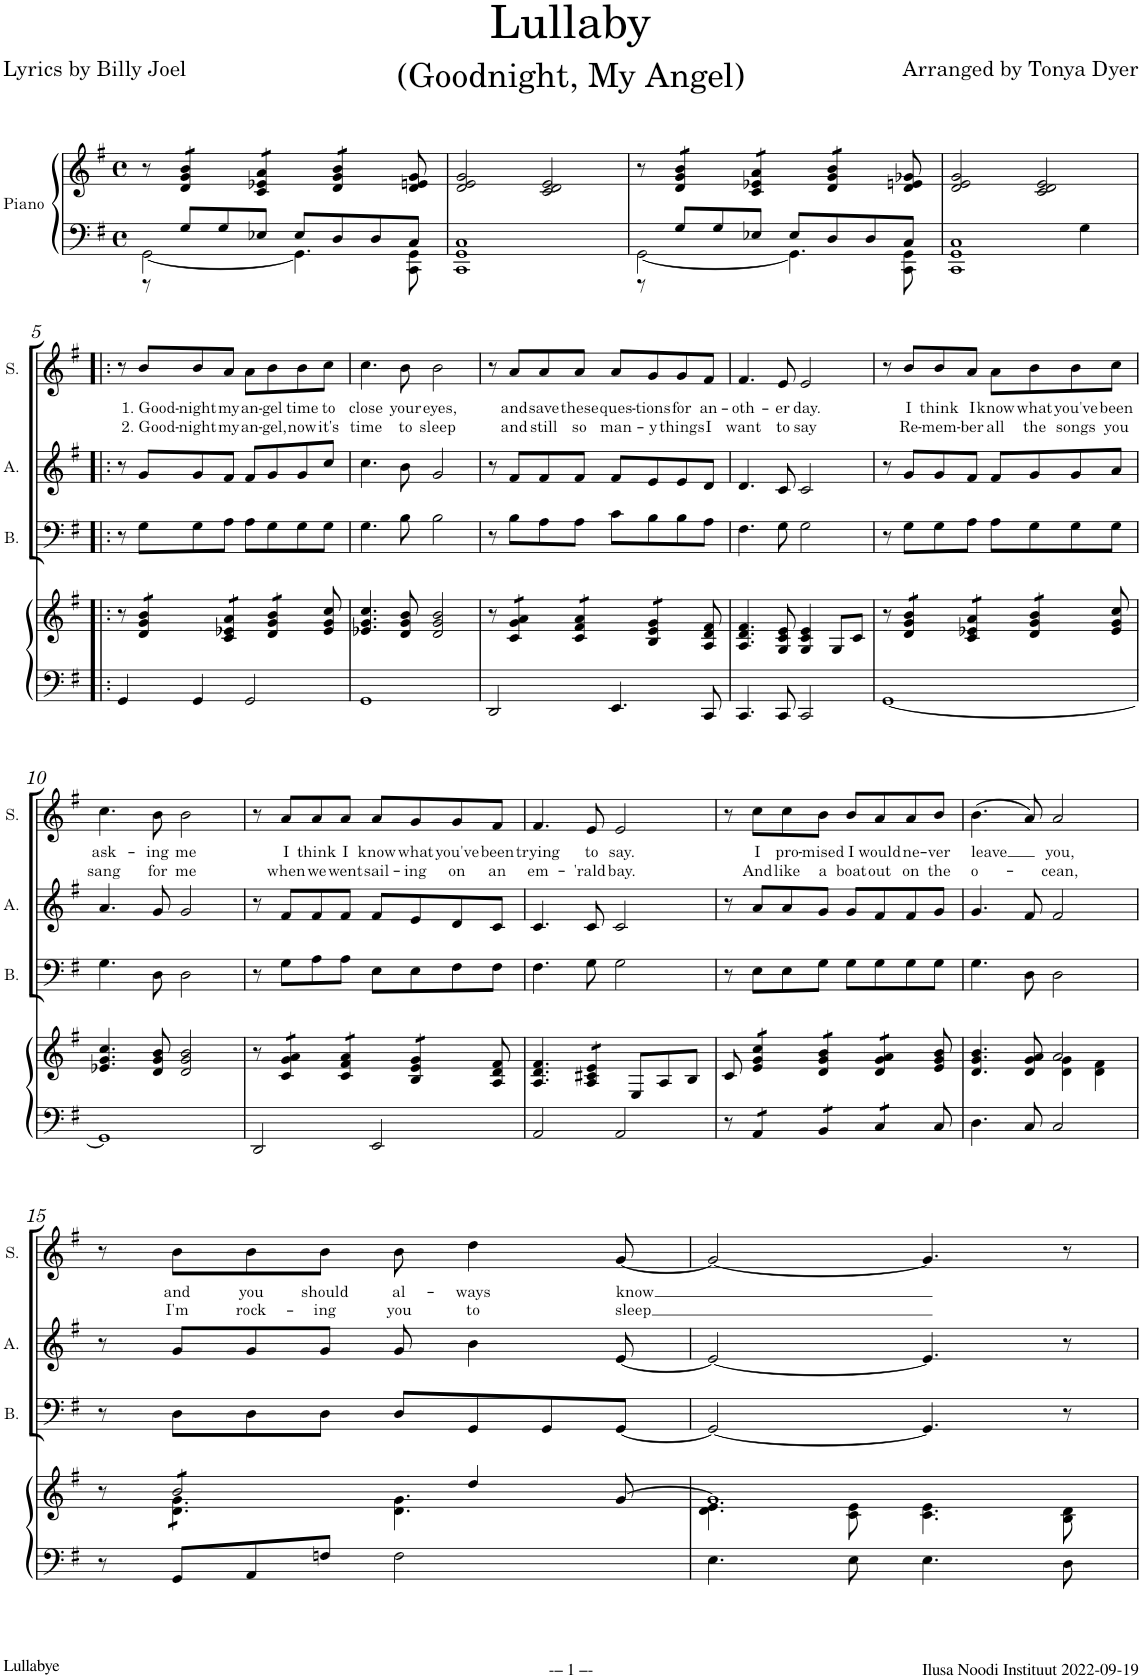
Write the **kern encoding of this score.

**kern	**kern	**kern	**kern	**kern	**text	**text
*part4	*part4	*part3	*part2	*part1	*part1	*part1
*staff5	*staff4	*staff3	*staff2	*staff1	*staff1	*staff1
*I"Piano	*	*I"Bass	*I"Alto	*I"Soprano	*	*
*I'Pno	*	*I'B.	*I'A.	*I'S.	*	*
*clefF4	*clefG2	*clefF4	*clefG2	*clefG2	*	*
*k[f#]	*k[f#]	*k[f#]	*k[f#]	*k[f#]	*	*
*M4/4	*M4/4	*M4/4	*M4/4	*M4/4	*	*
*met(c)	*met(c)	*met(c)	*met(c)	*met(c)	*	*
=1	=1	=1	=1	=1	=1	=1
*^	*	*	*	*	*	*
[2GG\	8r	8r	1r	1r	1r	.	.
*	*	*tremolo	*	*	*	*	*
.	8G/L	8d/ 8g/ 8b/L	.	.	.	.	.
.	8G/	8d/ 8g/ 8b/J	.	.	.	.	.
.	8E-X/J	8c/ 8e-X/ 8a/L	.	.	.	.	.
4.GG\]	8E-/L	8c/ 8e-X/ 8a/J	.	.	.	.	.
.	8D/	8d/ 8g/ 8b/L	.	.	.	.	.
.	8D/	8d/ 8g/ 8b/J	.	.	.	.	.
*	*	*Xtremolo	*	*	*	*	*
8CC\ 8GG\	8C/J	8d/ 8en/ 8g/	.	.	.	.	.
*v	*v	*	*	*	*	*	*
=2	=2	=2	=2	=2	=2	=2
1CC 1GG 1C	2d/ 2e/ 2g/	1r	1r	1r	.	.
.	2c/ 2d/ 2e/	.	.	.	.	.
=3	=3	=3	=3	=3	=3	=3
*^	*	*	*	*	*	*
[<2GG\	8r	8r	1r	1r	1r	.	.
*	*	*tremolo	*	*	*	*	*
.	8G/L	8d/ 8g/ 8b/L	.	.	.	.	.
.	8G/	8d/ 8g/ 8b/J	.	.	.	.	.
.	8E-X/J	8c/ 8e-X/ 8a/L	.	.	.	.	.
4.GG\]	8E-/L	8c/ 8e-X/ 8a/J	.	.	.	.	.
.	8D/	8d/ 8g/ 8b/L	.	.	.	.	.
.	8D/	8d/ 8g/ 8b/J	.	.	.	.	.
*	*	*Xtremolo	*	*	*	*	*
8CC\ 8GG\	8C/J	8d/ 8en/ 8g-X/	.	.	.	.	.
=4	=4	=4	=4	=4	=4	=4	=4
1CC 1GG 1C	2.ryy	2d/ 2e/ 2g/	1r	1r	1r	.	.
.	.	2c/ 2d/ 2e/	.	.	.	.	.
.	4G\	.	.	.	.	.	.
*v	*v	*	*	*	*	*	*
!!LO:LB:g=z
=5!|:	=5!|:	=5!|:	=5!|:	=5!|:	=5!|:	=5!|:
4GG/	8r	8r	8r	8r	.	.
!	!	!	!	!	!LO:LY:b	!LO:LY:b
*	*tremolo	*	*	*	*	*
.	8d/ 8g/ 8b/L	8G\L	8g/L	8b/L	1. Good-	2. Good-
!	!	!	!	!	!LO:LY:b	!LO:LY:b
4GG/	8d/ 8g/ 8b/J	8G\	8g/	8b/	-night	-night
!	!	!	!	!	!LO:LY:b	!LO:LY:b
.	8c/ 8e-X/ 8a/L	8A\J	8f#/J	8a/J	my	my
!	!	!	!	!	!LO:LY:b	!LO:LY:b
2GG/	8c/ 8e-X/ 8a/J	8A\L	8f#/L	8a\L	an-	an-
!	!	!	!	!	!LO:LY:b	!LO:LY:b
.	8d/ 8g/ 8b/L	8G\	8g/	8b\	-gel	-gel,
!	!	!	!	!	!LO:LY:b	!LO:LY:b
.	8d/ 8g/ 8b/J	8G\	8g/	8b\	time	now
*	*Xtremolo	*	*	*	*	*
!	!	!	!	!	!LO:LY:b	!LO:LY:b
.	8e-/ 8g/ 8cc/	8G\J	8cc/J	8cc\J	to	it's
=6	=6	=6	=6	=6	=6	=6
!	!	!	!	!	!LO:LY:b	!LO:LY:b
1GG	4.e-X/ 4.g/ 4.cc/	4.G\	4.cc\	4.cc\	close	time
!	!	!	!	!	!LO:LY:b	!LO:LY:b
.	8d/ 8g/ 8b/	8B\	8b\	8b\	your	to
!	!	!	!	!	!LO:LY:b	!LO:LY:b
.	2d/ 2g/ 2b/	2B\	2g/	2b\	eyes,	sleep
=7	=7	=7	=7	=7	=7	=7
2DD/	8r	8r	8r	8r	.	.
!	!	!	!	!	!LO:LY:b	!LO:LY:b
*	*tremolo	*	*	*	*	*
.	8c/ 8g/ 8a/L	8B\L	8f#/L	8a/L	and	and
!	!	!	!	!	!LO:LY:b	!LO:LY:b
.	8c/ 8g/ 8a/J	8A\	8f#/	8a/	save	still
!	!	!	!	!	!LO:LY:b	!LO:LY:b
.	8c/ 8f#/ 8a/L	8A\J	8f#/J	8a/J	these	so
!	!	!	!	!	!LO:LY:b	!LO:LY:b
4.EE/	8c/ 8f#/ 8a/J	8c\L	8f#/L	8a/L	ques-	man-
!	!	!	!	!	!LO:LY:b	!LO:LY:b
.	8B/ 8e/ 8g/L	8B\	8e/	8g/	-tions	-y
!	!	!	!	!	!LO:LY:b	!LO:LY:b
.	8B/ 8e/ 8g/J	8B\	8e/	8g/	for	things
*	*Xtremolo	*	*	*	*	*
!	!	!	!	!	!LO:LY:b	!LO:LY:b
8CC/	8A/ 8d/ 8f#/	8A\J	8d/J	8f#/J	an-	I
=8	=8	=8	=8	=8	=8	=8
!	!	!	!	!	!LO:LY:b	!LO:LY:b
4.CC/	4.A/ 4.d/ 4.f#/	4.F#\	4.d/	4.f#/	-oth-	want
!	!	!	!	!	!LO:LY:b	!LO:LY:b
8CC/	8G/ 8c/ 8e/	8G\	8c/	8e/	-er	to
!	!	!	!	!	!LO:LY:b	!LO:LY:b
2CC/	4G/ 4c/ 4e/	2G\	2c/	2e/	day.	say
.	8G/L	.	.	.	.	.
.	8c/J	.	.	.	.	.
=9	=9	=9	=9	=9	=9	=9
[1GG	8r	8r	8r	8r	.	.
!	!	!	!	!	!LO:LY:b	!LO:LY:b
*	*tremolo	*	*	*	*	*
.	8d/ 8g/ 8b/L	8G\L	8g/L	8b/L	I	Re-
!	!	!	!	!	!LO:LY:b	!LO:LY:b
.	8d/ 8g/ 8b/J	8G\	8g/	8b/	think	-mem-
!	!	!	!	!	!LO:LY:b	!LO:LY:b
.	8c/ 8e-X/ 8a/L	8A\J	8f#/J	8a/J	I	-ber
!	!	!	!	!	!LO:LY:b	!LO:LY:b
.	8c/ 8e-X/ 8a/J	8A\L	8f#/L	8a\L	know	all
!	!	!	!	!	!LO:LY:b	!LO:LY:b
.	8d/ 8g/ 8b/L	8G\	8g/	8b\	what	the
!	!	!	!	!	!LO:LY:b	!LO:LY:b
.	8d/ 8g/ 8b/J	8G\	8g/	8b\	you've	songs
*	*Xtremolo	*	*	*	*	*
!	!	!	!	!	!LO:LY:b	!LO:LY:b
.	8e-/ 8g/ 8cc/	8G\J	8a/J	8cc\J	been	you
!!LO:LB:g=z
=10	=10	=10	=10	=10	=10	=10
!	!	!	!	!	!LO:LY:b	!LO:LY:b
1GG]	4.e-X/ 4.g/ 4.cc/	4.G\	4.a/	4.cc\	ask-	sang
!	!	!	!	!	!LO:LY:b	!LO:LY:b
.	8d/ 8g/ 8b/	8D\	8g/	8b\	-ing	for
!	!	!	!	!	!LO:LY:b	!LO:LY:b
.	2d/ 2g/ 2b/	2D\	2g/	2b\	me	me
=11	=11	=11	=11	=11	=11	=11
2DD/	8r	8r	8r	8r	.	.
!	!	!	!	!	!LO:LY:b	!LO:LY:b
*	*tremolo	*	*	*	*	*
.	8c/ 8g/ 8a/L	8G\L	8f#/L	8a/L	I	when
!	!	!	!	!	!LO:LY:b	!LO:LY:b
.	8c/ 8g/ 8a/J	8A\	8f#/	8a/	think	we
!	!	!	!	!	!LO:LY:b	!LO:LY:b
.	8c/ 8f#/ 8a/L	8A\J	8f#/J	8a/J	I	went
!	!	!	!	!	!LO:LY:b	!LO:LY:b
2EE/	8c/ 8f#/ 8a/J	8E\L	8f#/L	8a/L	know	sail-
!	!	!	!	!	!LO:LY:b	!LO:LY:b
.	8B/ 8e/ 8g/L	8E\	8e/	8g/	what	-ing
!	!	!	!	!	!LO:LY:b	!LO:LY:b
.	8B/ 8e/ 8g/J	8F#\	8d/	8g/	you've	on
*	*Xtremolo	*	*	*	*	*
!	!	!	!	!	!LO:LY:b	!LO:LY:b
.	8A/ 8d/ 8f#/	8F#\J	8c/J	8f#/J	been	an
=12	=12	=12	=12	=12	=12	=12
!	!	!	!	!	!LO:LY:b	!LO:LY:b
2AA/	4.A/ 4.d/ 4.f#/	4.F#\	4.c/	4.f#/	trying	em-
!	!	!	!	!	!LO:LY:b	!LO:LY:b
*	*tremolo	*	*	*	*	*
.	8A/ 8c#X/ 8e/L	8G\	8c/	8e/	to	-'rald
!	!	!	!	!	!LO:LY:b	!LO:LY:b
2AA/	8A/ 8c#X/ 8e/J	2G\	2c/	2e/	say.	bay.
*	*Xtremolo	*	*	*	*	*
.	8E/L	.	.	.	.	.
.	8A/	.	.	.	.	.
.	8B/J	.	.	.	.	.
=13	=13	=13	=13	=13	=13	=13
8r	8c/	8r	8r	8r	.	.
!	!	!	!	!	!LO:LY:b	!LO:LY:b
*tremolo	*	*	*	*	*	*
*	*tremolo	*	*	*	*	*
8AA/L	8e/ 8g/ 8cc/L	8E\L	8a/L	8cc\L	I	And
!	!	!	!	!	!LO:LY:b	!LO:LY:b
8AA/J	8e/ 8g/ 8cc/J	8E\	8a/	8cc\	pro-	like
!	!	!	!	!	!LO:LY:b	!LO:LY:b
8BB/L	8d/ 8g/ 8b/L	8G\J	8g/J	8b\J	-mised	a
!	!	!	!	!	!LO:LY:b	!LO:LY:b
8BB/J	8d/ 8g/ 8b/J	8G\L	8g/L	8b/L	I	boat
!	!	!	!	!	!LO:LY:b	!LO:LY:b
8C/L	8d/ 8g/ 8a/L	8G\	8f#/	8a/	would	out
!	!	!	!	!	!LO:LY:b	!LO:LY:b
8C/J	8d/ 8g/ 8a/J	8G\	8f#/	8a/	ne-	on
*	*Xtremolo	*	*	*	*	*
*Xtremolo	*	*	*	*	*	*
!	!	!	!	!	!LO:LY:b	!LO:LY:b
8C/	8e/ 8g/ 8b/	8G\J	8g/J	8b/J	-ver	the
=14	=14	=14	=14	=14	=14	=14
*	*^	*	*	*	*	*
!	!	!	!	!	!	!LO:LY:b	!LO:LY:b
4.D\	4.d/ 4.g/ 4.b/	2ryy	4.G\	4.g/	(4.b\	leave	o-
8C/	8d/ 8g/ 8a/	.	8D\	8f#/	8a/)	.	.
!	!	!	!	!	!	!LO:LY:b	!LO:LY:b
2C/	4d\ 4g\	2a/	2D\	2f#/	2a/	you,	-cean,
.	4d\ 4f#\	.	.	.	.	.	.
!!LO:LB:g=z
=15	=15	=15	=15	=15	=15	=15	=15
*	*	*^	*	*	*	*	*
8r	8r	8ryy	8ryy	8r	8r	8r	.	.
!	!	!	!	!	!	!	!LO:LY:b	!LO:LY:b
*	*	*v	*v	*	*	*	*	*
*	*tremolo	*	*	*	*	*	*
8GG/L	8d\ 8g\L	8b/L	8D\L	8g/L	8b\L	and	I'm
!	!	!	!	!	!	!LO:LY:b	!LO:LY:b
8AA/	8d\ 8g\	8b/	8D\	8g/	8b\	you	rock-
!	!	!	!	!	!	!LO:LY:b	!LO:LY:b
8Fn/J	8d\ 8g\J	8b/	8D\J	8g/J	8b\J	should	-ing
*	*Xtremolo	*	*	*	*	*	*
!	!	!	!	!	!	!LO:LY:b	!LO:LY:b
2F\	4.d\ 4.g\	8b/J	8D/L	8g/	8b\	al-	you
*	*	*^	*	*	*	*	*
!	!	!	!	!	!	!	!LO:LY:b	!LO:LY:b
.	.	4.ryy	4dd/	8GG/	4b\	4dd\	-ways	to
.	.	.	.	8GG/	.	.	.	.
!	!	!	!	!	!	!	!LO:LY:b	!LO:LY:b
.	[8g/	.	8ryy	[8GG/J	[8e/	[8g/	know	-sleep
*	*	*v	*v	*	*	*	*	*
=16	=16	=16	=16	=16	=16	=16	=16
4.E\	1g]	4.d\ 4.e\	2GG/_	2e/_	2g/_	.	.
8E\	.	8c\ 8e\	.	.	.	.	.
4.E\	.	4.c\ 4.e\	4.GG/]	4.e/]	4.g/]	.	.
8D\	.	8B\ 8d\	8r	8r	8r	.	.
*	*v	*v	*	*	*	*	*
=	=	=	=	=	=	=
*-	*-	*-	*-	*-	*-	*-
